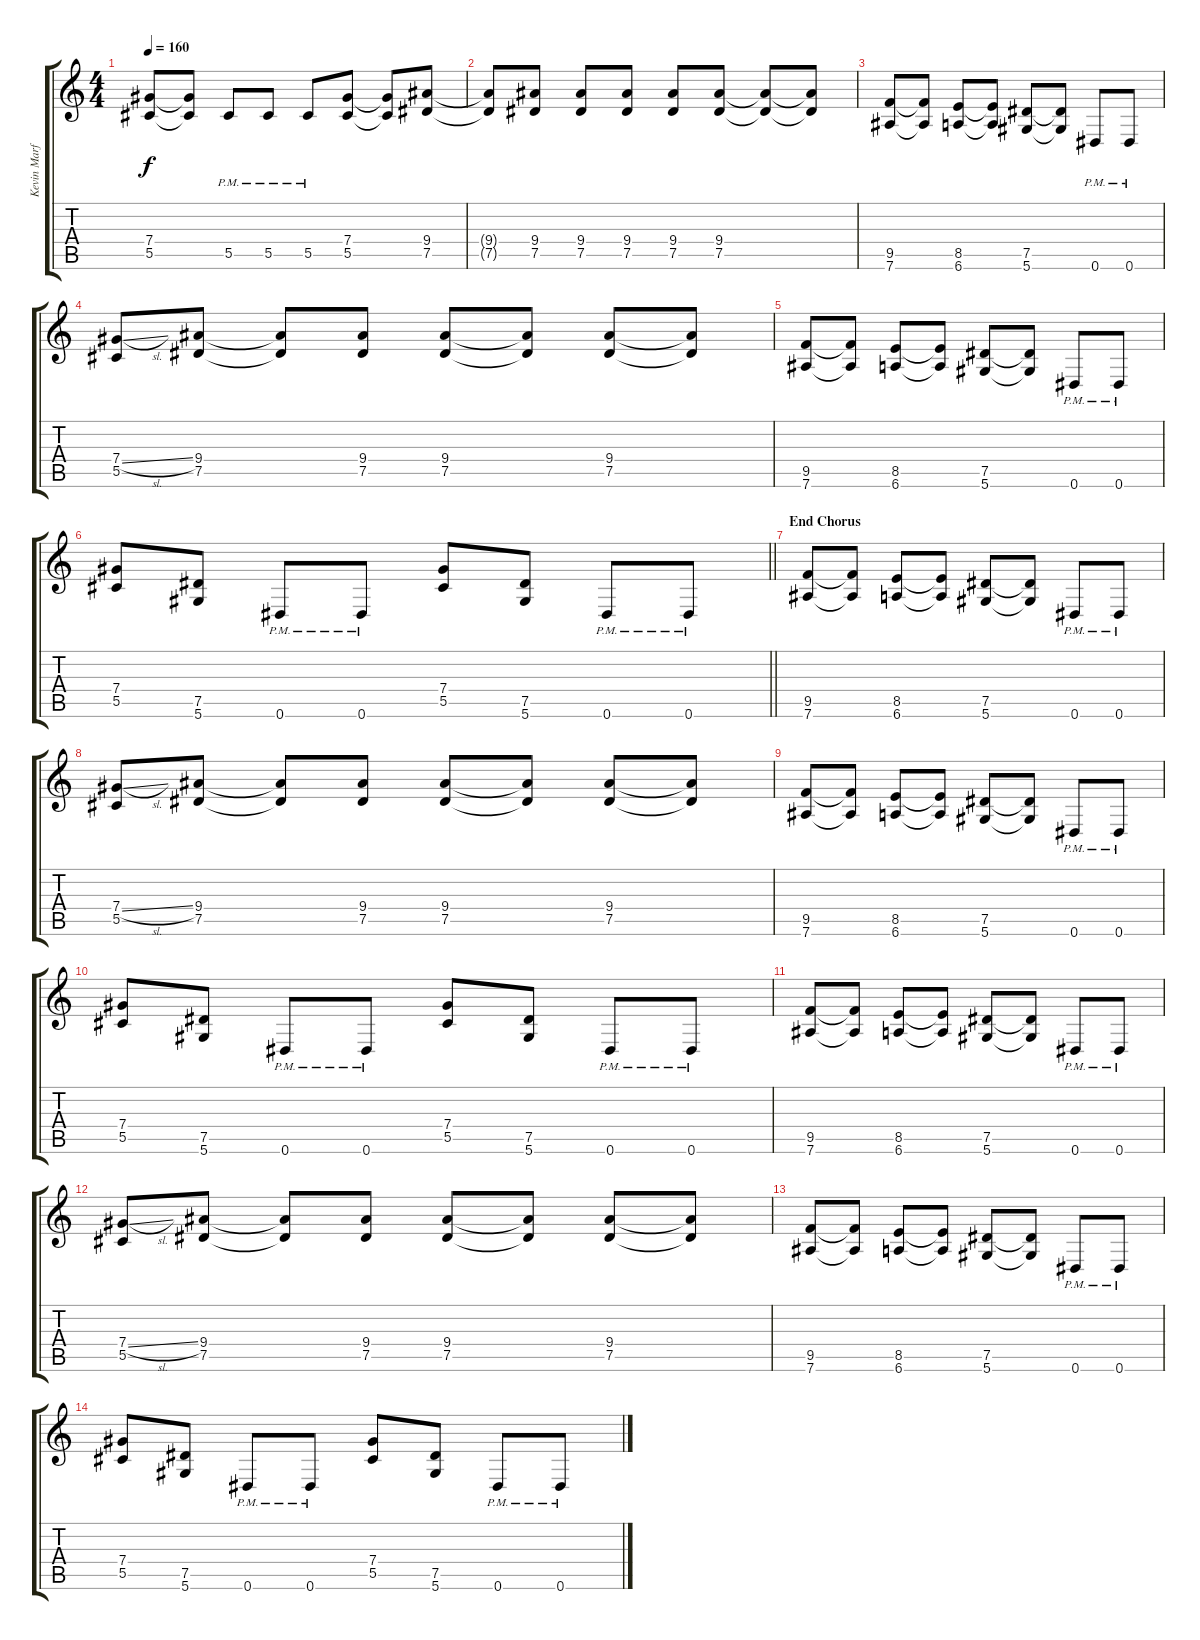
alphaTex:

\track ("Kevin Marfil" "Kevin Marf") {instrument distortionguitar}
\staff {score tabs}
\tuning (Eb4 Bb3 Gb3 Db3 Ab2 Eb2) {hide}
\ts (4 4)
\tempo 160
\clef g2
\ks c
(7.4{t} 5.5{t}).8{dy f} (7.4{t} 5.5{t}).8 5.5{pm}.8 5.5{pm}.8 5.5{pm}.8 (7.4 5.5).8 (7.4{t} 5.5{t}).8 (9.4 7.5).8 |
(9.4{t} 7.5{t}).8 (9.4 7.5).8 (9.4 7.5).8 (9.4 7.5).8 (9.4 7.5).8 (9.4 7.5).8 (9.4{t} 7.5{t}).8 (9.4{t} 7.5{t}).8 |
(9.5 7.6).8 (9.5{t} 7.6{t}).8 (8.5 6.6).8 (8.5{t} 6.6{t}).8 (7.5 5.6).8 (7.5{t} 5.6{t}).8 0.6{pm}.8 0.6{pm}.8 |
(7.4{sl} 5.5).8 (9.4 7.5).8 (9.4{t} 7.5{t}).8 (9.4 7.5).8 (9.4 7.5).8 (9.4{t} 7.5{t}).8 (9.4 7.5).8 (9.4{t} 7.5{t}).8 |
(9.5 7.6).8 (9.5{t} 7.6{t}).8 (8.5 6.6).8 (8.5{t} 6.6{t}).8 (7.5 5.6).8 (7.5{t} 5.6{t}).8 0.6{pm}.8 0.6{pm}.8 |
\barLineRight lightlight
(7.4 5.5).8 (7.5 5.6).8 0.6{pm}.8 0.6{pm}.8 (7.4 5.5).8 (7.5 5.6).8 0.6{pm}.8 0.6{pm}.8 |
\section ("" "End Chorus")
(9.5 7.6).8 (9.5{t} 7.6{t}).8 (8.5 6.6).8 (8.5{t} 6.6{t}).8 (7.5 5.6).8 (7.5{t} 5.6{t}).8 0.6{pm}.8 0.6{pm}.8 |
(7.4{sl} 5.5).8 (9.4 7.5).8 (9.4{t} 7.5{t}).8 (9.4 7.5).8 (9.4 7.5).8 (9.4{t} 7.5{t}).8 (9.4 7.5).8 (9.4{t} 7.5{t}).8 |
(9.5 7.6).8 (9.5{t} 7.6{t}).8 (8.5 6.6).8 (8.5{t} 6.6{t}).8 (7.5 5.6).8 (7.5{t} 5.6{t}).8 0.6{pm}.8 0.6{pm}.8 |
(7.4 5.5).8 (7.5 5.6).8 0.6{pm}.8 0.6{pm}.8 (7.4 5.5).8 (7.5 5.6).8 0.6{pm}.8 0.6{pm}.8 |
(9.5 7.6).8 (9.5{t} 7.6{t}).8 (8.5 6.6).8 (8.5{t} 6.6{t}).8 (7.5 5.6).8 (7.5{t} 5.6{t}).8 0.6{pm}.8 0.6{pm}.8 |
(7.4{sl} 5.5).8 (9.4 7.5).8 (9.4{t} 7.5{t}).8 (9.4 7.5).8 (9.4 7.5).8 (9.4{t} 7.5{t}).8 (9.4 7.5).8 (9.4{t} 7.5{t}).8 |
(9.5 7.6).8 (9.5{t} 7.6{t}).8 (8.5 6.6).8 (8.5{t} 6.6{t}).8 (7.5 5.6).8 (7.5{t} 5.6{t}).8 0.6{pm}.8 0.6{pm}.8 |
(7.4 5.5).8 (7.5 5.6).8 0.6{pm}.8 0.6{pm}.8 (7.4 5.5).8 (7.5 5.6).8 0.6{pm}.8 0.6{pm}.8
